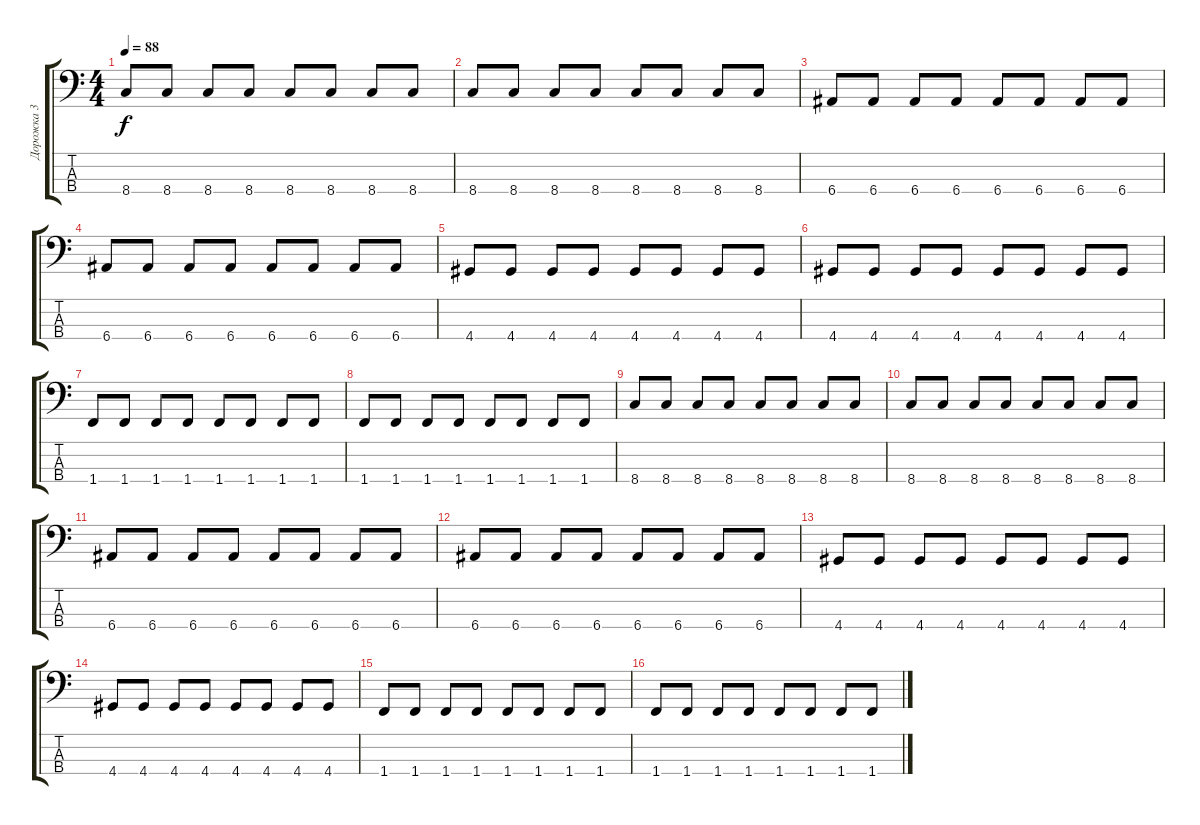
\track ("Дорожка 3" "Дорожка 3") {instrument electricbasspick}
\staff {score tabs}
\tuning (G2 D2 A1 E1) {hide}
\ts (4 4)
\tempo 88
\clef f4
\ks c
8.4.8{dy f} 8.4.8 8.4.8 8.4.8 8.4.8 8.4.8 8.4.8 8.4.8 |
8.4.8 8.4.8 8.4.8 8.4.8 8.4.8 8.4.8 8.4.8 8.4.8 |
6.4.8 6.4.8 6.4.8 6.4.8 6.4.8 6.4.8 6.4.8 6.4.8 |
6.4.8 6.4.8 6.4.8 6.4.8 6.4.8 6.4.8 6.4.8 6.4.8 |
4.4.8 4.4.8 4.4.8 4.4.8 4.4.8 4.4.8 4.4.8 4.4.8 |
4.4.8 4.4.8 4.4.8 4.4.8 4.4.8 4.4.8 4.4.8 4.4.8 |
1.4.8 1.4.8 1.4.8 1.4.8 1.4.8 1.4.8 1.4.8 1.4.8 |
1.4.8 1.4.8 1.4.8 1.4.8 1.4.8 1.4.8 1.4.8 1.4.8 |
8.4.8 8.4.8 8.4.8 8.4.8 8.4.8 8.4.8 8.4.8 8.4.8 |
8.4.8 8.4.8 8.4.8 8.4.8 8.4.8 8.4.8 8.4.8 8.4.8 |
6.4.8 6.4.8 6.4.8 6.4.8 6.4.8 6.4.8 6.4.8 6.4.8 |
6.4.8 6.4.8 6.4.8 6.4.8 6.4.8 6.4.8 6.4.8 6.4.8 |
4.4.8 4.4.8 4.4.8 4.4.8 4.4.8 4.4.8 4.4.8 4.4.8 |
4.4.8 4.4.8 4.4.8 4.4.8 4.4.8 4.4.8 4.4.8 4.4.8 |
1.4.8 1.4.8 1.4.8 1.4.8 1.4.8 1.4.8 1.4.8 1.4.8 |
1.4.8 1.4.8 1.4.8 1.4.8 1.4.8 1.4.8 1.4.8 1.4.8
